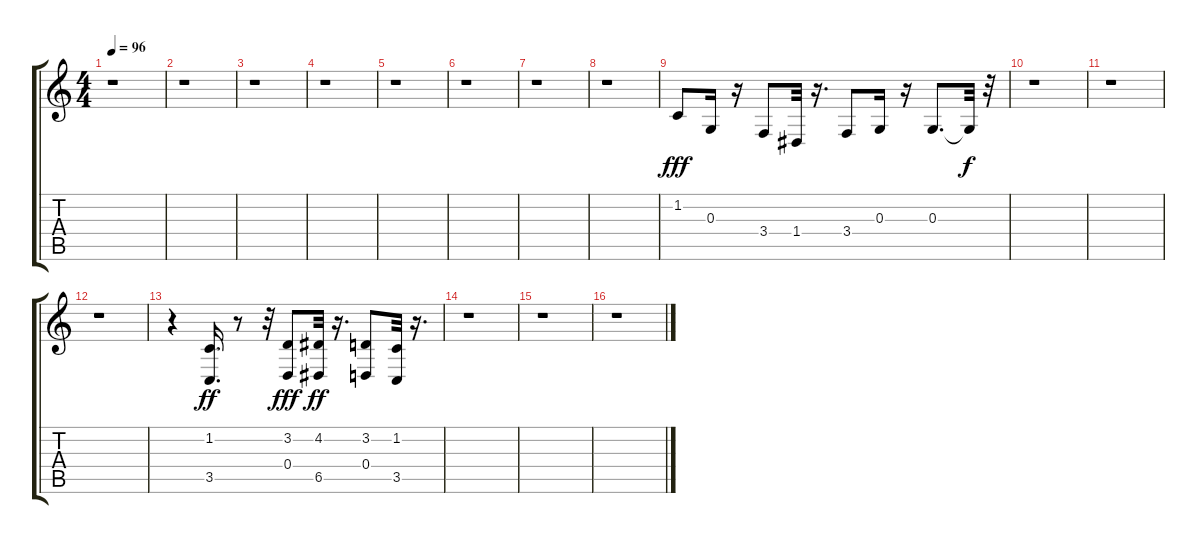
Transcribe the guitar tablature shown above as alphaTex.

\track "" {instrument tenorsax}
\staff {score tabs}
\tuning (E4 B3 G3 D3 A2 E2) {hide}
\ts (4 4)
\tempo 96
\clef g2
\ks c
r.1{dy fff} |
r.1 |
r.1 |
r.1 |
r.1 |
r.1 |
r.1 |
r.1 |
1.2.8 0.3.16 r.16 3.4.8 1.4.32 r.16{d} 3.4.8 0.3.16 r.16 0.3.8{d} 0.3{t}.32{dy f} r.32 |
r.1 |
r.1 |
r.1 |
r.4 (1.2 3.5).16{d dy ff} r.8 r.32 (3.2 0.4).8{dy fff} (4.2 6.5).32{dy ff} r.16{d} (3.2 0.4).8 (1.2 3.5).32 r.16{d} |
r.1 |
r.1 |
r.1
